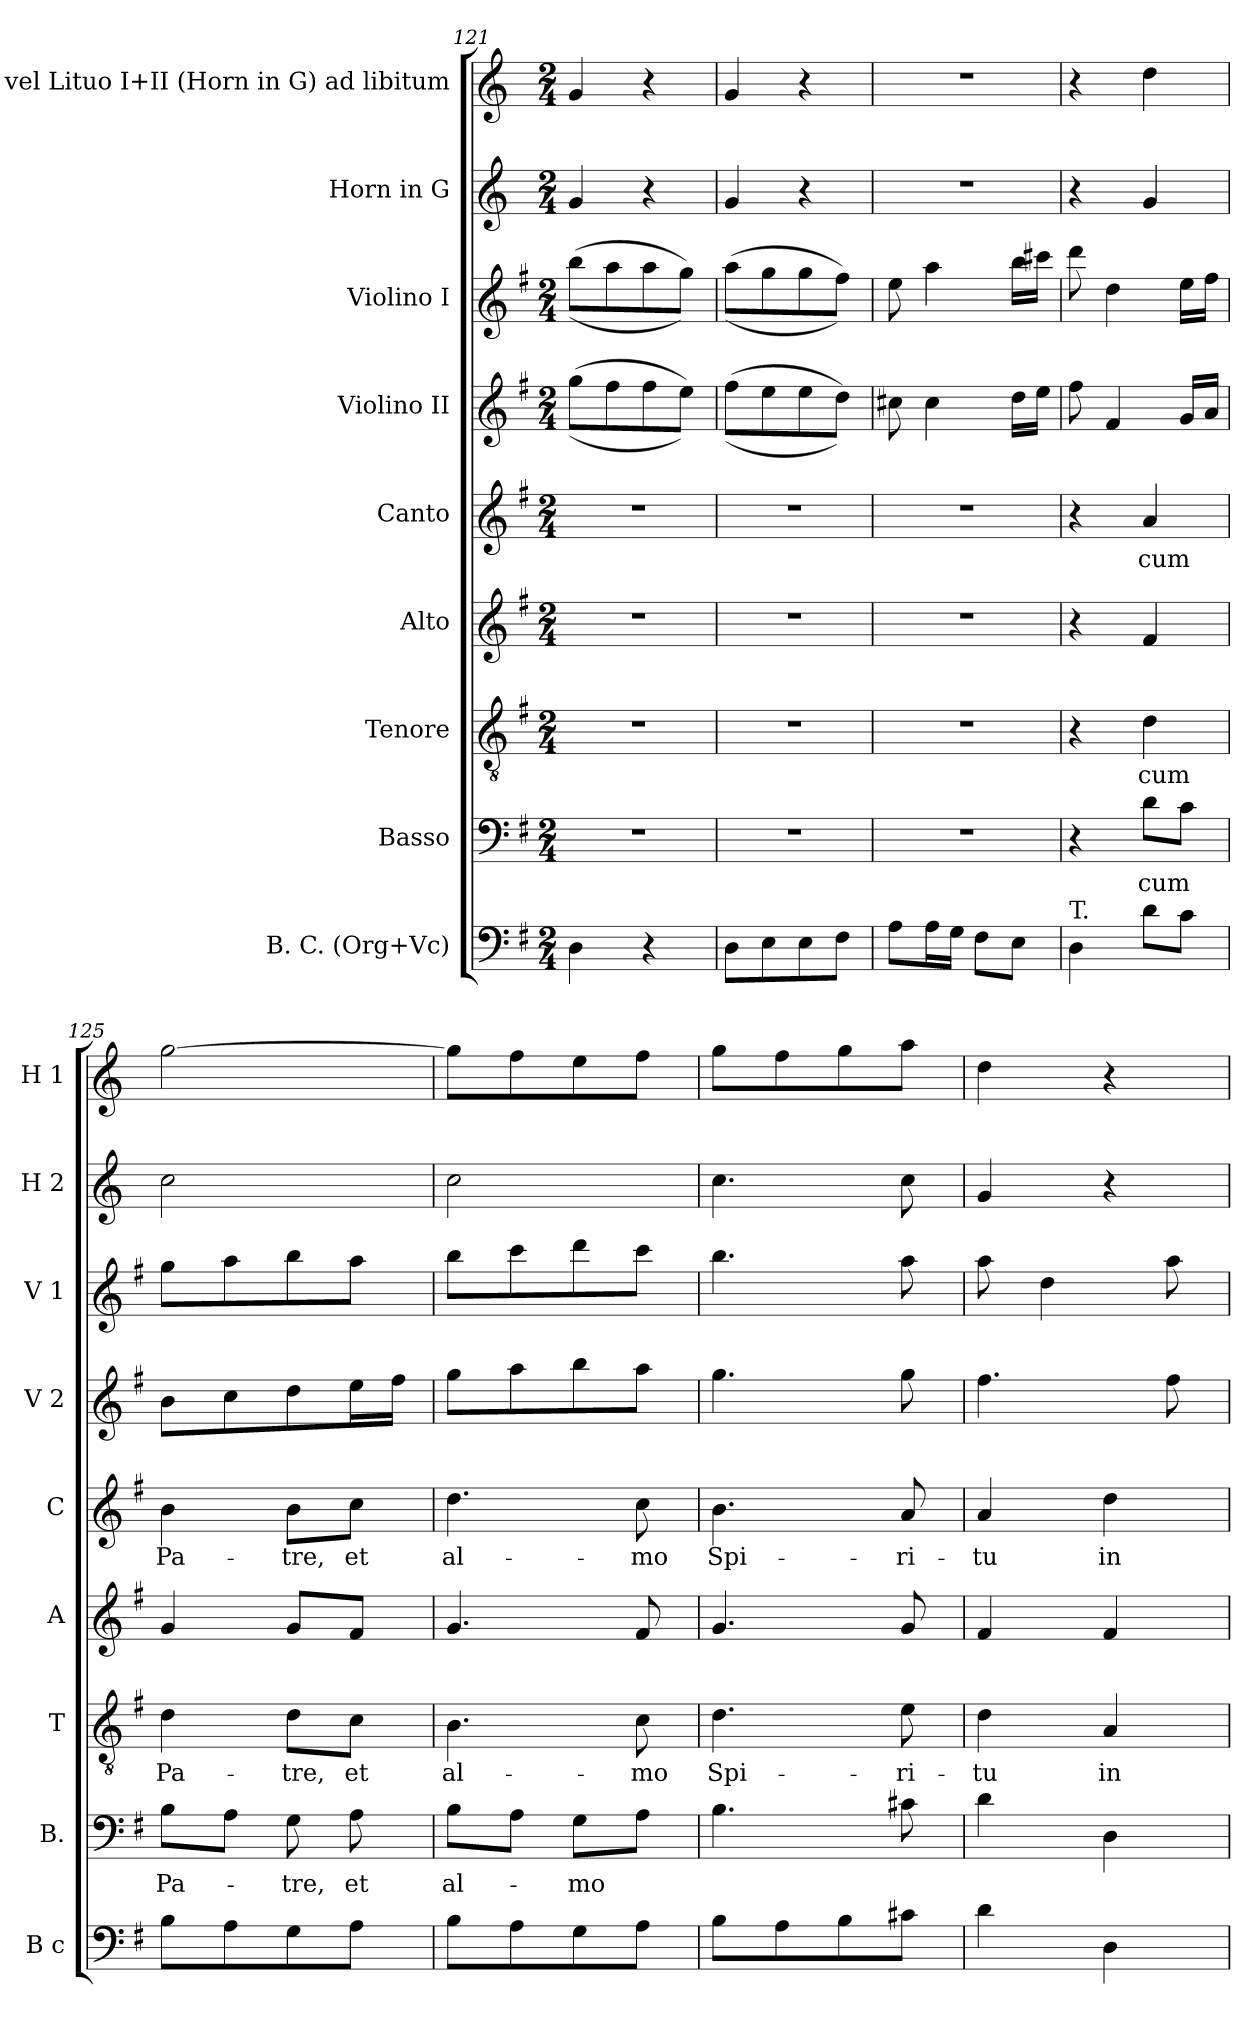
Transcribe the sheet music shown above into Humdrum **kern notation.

**kern	**kern	**text	**kern	**text	**kern	**kern	**text	**kern	**kern	**kern	**kern
*part9	*part8	*part8	*part7	*part7	*part6	*part5	*part5	*part4	*part3	*part2	*part1
*staff9	*staff8	*staff8	*staff7	*staff7	*staff6	*staff5	*staff5	*staff4	*staff3	*staff2	*staff1
*I"B. C. (Org+Vc)	*I"Basso	*	*I"Tenore	*	*I"Alto	*I"Canto	*	*I"Violino II	*I"Violino I	*I"Horn in G	*I"Tuba vel Lituo I+II (Horn  in G) ad libitum
*I'B c	*I'B.	*	*I'T	*	*I'A	*I'C	*	*I'V 2	*I'V 1	*I'H 2	*I'H 1
!!LO:LB:g=z
*clefF4	*clefF4	*	*clefGv2	*	*clefG2	*clefG2	*	*clefG2	*clefG2	*clefG2	*clefG2
*	*	*	*	*	*	*	*	*	*	*ITrd3c5	*ITrd3c5
*k[f#]	*k[f#]	*	*k[f#]	*	*k[f#]	*k[f#]	*	*k[f#]	*k[f#]	*k[f#]	*k[f#]
*M2/4	*M2/4	*	*M2/4	*	*M2/4	*M2/4	*	*M2/4	*M2/4	*M2/4	*M2/4
=121	=121	=121	=121	=121	=121	=121	=121	=121	=121	=121	=121
4D\	2r	.	2r	.	2r	2r	.	((8gg\L	((8bb\L	4d/	4d/
.	.	.	.	.	.	.	.	8ff#\	8aa\	.	.
4r	.	.	.	.	.	.	.	8ff#\	8aa\	4r	4r
.	.	.	.	.	.	.	.	8ee\J))	8gg\J))	.	.
=122	=122	=122	=122	=122	=122	=122	=122	=122	=122	=122	=122
8D\L	2r	.	2r	.	2r	2r	.	((8ff#\L	((8aa\L	4d/	4d/
8E\	.	.	.	.	.	.	.	8ee\	8gg\	.	.
8E\	.	.	.	.	.	.	.	8ee\	8gg\	4r	4r
8F#\J	.	.	.	.	.	.	.	8dd\J))	8ff#\J))	.	.
=123	=123	=123	=123	=123	=123	=123	=123	=123	=123	=123	=123
8A\L	2r	.	2r	.	2r	2r	.	8cc#X\	8ee\	2r	2r
16A\L	.	.	.	.	.	.	.	4cc#\	4aa\	.	.
16G\JJ	.	.	.	.	.	.	.	.	.	.	.
8F#\L	.	.	.	.	.	.	.	.	.	.	.
8E\J	.	.	.	.	.	.	.	16dd\LL	16bb\LL	.	.
.	.	.	.	.	.	.	.	16ee\JJ	16ccc#X\JJ	.	.
=124	=124	=124	=124	=124	=124	=124	=124	=124	=124	=124	=124
!LO:TX:a:t=T.	!	!	!	!	!	!	!	!	!	!	!
4D\	4r	.	4r	.	4r	4r	.	8ff#\	8ddd\	4r	4r
.	.	.	.	.	.	.	.	4f#/	4dd\	.	.
!	!	!LO:LY:b	!	!LO:LY:b	!	!	!LO:LY:b	!	!	!	!
8d\L	8d\L	cum	4d\	cum	4f#/	4a/	cum	.	.	4d/	4a\
8c\J	8c\J	.	.	.	.	.	.	16g/LL	16ee\LL	.	.
.	.	.	.	.	.	.	.	16a/JJ	16ff#\JJ	.	.
=125	=125	=125	=125	=125	=125	=125	=125	=125	=125	=125	=125
!	!	!LO:LY:b	!	!LO:LY:b	!	!	!LO:LY:b	!	!	!	!
8B\L	8B\L	Pa-	4d\	Pa-	4g/	4b\	Pa-	8b\L	8gg\L	2g\	[2dd\
8A\	8A\J	.	.	.	.	.	.	8cc\	8aa\	.	.
!	!	!LO:LY:b	!	!LO:LY:b	!	!	!LO:LY:b	!	!	!	!
8G\	8G\	-tre,	8d\L	-tre,	8g/L	8b\L	-tre,	8dd\	8bb\	.	.
!	!	!LO:LY:b	!	!LO:LY:b	!	!	!LO:LY:b	!	!	!	!
8A\J	8A\	et	8c\J	et	8f#/J	8cc\J	et	16ee\L	8aa\J	.	.
.	.	.	.	.	.	.	.	16ff#\JJ	.	.	.
=126	=126	=126	=126	=126	=126	=126	=126	=126	=126	=126	=126
!	!	!LO:LY:b	!	!LO:LY:b	!	!	!LO:LY:b	!	!	!	!
8B\L	8B\L	al-	4.B\	al-	4.g/	4.dd\	al-	8gg\L	8bb\L	2g\	8dd\L]
8A\	8A\J	.	.	.	.	.	.	8aa\	8ccc\	.	8cc\
!	!	!LO:LY:b	!	!	!	!	!	!	!	!	!
8G\	8G\L	-mo	.	.	.	.	.	8bb\	8ddd\	.	8b\
!	!	!	!	!LO:LY:b	!	!	!LO:LY:b	!	!	!	!
8A\J	8A\J	.	8c\	-mo	8f#/	8cc\	-mo	8aa\J	8ccc\J	.	8cc\J
!!LO:PB:g=z
=127	=127	=127	=127	=127	=127	=127	=127	=127	=127	=127	=127
!	!	!	!	!LO:LY:b	!	!	!LO:LY:b	!	!	!	!
8B\L	4.B\	.	4.d\	Spi-	4.g/	4.b\	Spi-	4.gg\	4.bb\	4.g\	8dd\L
8A\	.	.	.	.	.	.	.	.	.	.	8cc\
8B\	.	.	.	.	.	.	.	.	.	.	8dd\
!	!	!	!	!LO:LY:b	!	!	!LO:LY:b	!	!	!	!
8c#X\J	8c#X\	.	8e\	-ri-	8g/	8a/	-ri-	8gg\	8aa\	8g\	8ee\J
=128	=128	=128	=128	=128	=128	=128	=128	=128	=128	=128	=128
!	!	!	!	!LO:LY:b	!	!	!LO:LY:b	!	!	!	!
4d\	4d\	.	4d\	-tu	4f#/	4a/	-tu	4.ff#\	8aa\	4d/	4a\
.	.	.	.	.	.	.	.	.	4dd\	.	.
!	!	!	!	!LO:LY:b	!	!	!LO:LY:b	!	!	!	!
4D\	4D\	.	4A/	in	4f#/	4dd\	in	.	.	4r	4r
.	.	.	.	.	.	.	.	8ff#\	8aa\	.	.
=	=	=	=	=	=	=	=	=	=	=	=
*-	*-	*-	*-	*-	*-	*-	*-	*-	*-	*-	*-
